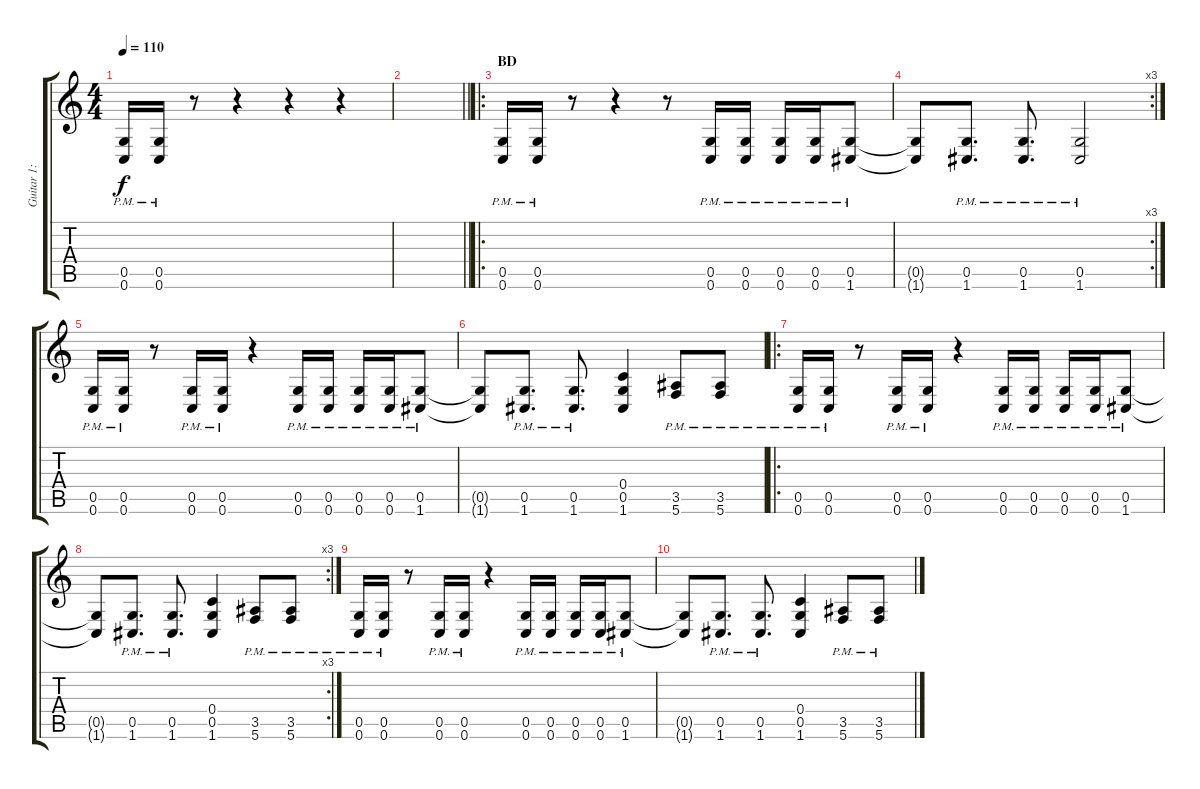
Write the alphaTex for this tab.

\track ("Guitar 1: Simon" "Guitar 1: ") {instrument distortionguitar}
\staff {score tabs}
\tuning (D4 A3 F3 C3 G2 C2) {hide}
\ts (4 4)
\tempo 110
\clef g2
\ks c
(0.5{pm} 0.6).16{dy f} (0.5{pm} 0.6).16 r.8 r.4 r.4 r.4 |
\barLineRight lightlight
|
\ro
\section ("" "BD")
(0.5{pm} 0.6).16 (0.5{pm} 0.6).16 r.8 r.4 r.8 (0.5{pm} 0.6).16 (0.5{pm} 0.6).16 (0.5{pm} 0.6).16 (0.5{pm} 0.6).16 (0.5{pm} 1.6).8 |
\rc 3
(0.5{t} 1.6{t}).8 (0.5{pm} 1.6).8{d} (0.5{pm} 1.6).8{d} (0.5{pm} 1.6).2 |
(0.5{pm} 0.6).16 (0.5{pm} 0.6).16 r.8 (0.5{pm} 0.6).16 (0.5{pm} 0.6).16 r.4 (0.5{pm} 0.6).16 (0.5{pm} 0.6).16 (0.5{pm} 0.6).16 (0.5{pm} 0.6).16 (0.5{pm} 1.6).8 |
(0.5{t} 1.6{t}).8 (0.5{pm} 1.6).8{d} (0.5{pm} 1.6).8{d} (0.4 0.5 1.6).4 (3.5{pm} 5.6).8 (3.5{pm} 5.6).8 |
\ro
(0.5{pm} 0.6).16 (0.5{pm} 0.6).16 r.8 (0.5{pm} 0.6).16 (0.5{pm} 0.6).16 r.4 (0.5{pm} 0.6).16 (0.5{pm} 0.6).16 (0.5{pm} 0.6).16 (0.5{pm} 0.6).16 (0.5{pm} 1.6).8 |
\rc 3
(0.5{t} 1.6{t}).8 (0.5{pm} 1.6).8{d} (0.5{pm} 1.6).8{d} (0.4 0.5 1.6).4 (3.5{pm} 5.6).8 (3.5{pm} 5.6).8 |
(0.5{pm} 0.6).16 (0.5{pm} 0.6).16 r.8 (0.5{pm} 0.6).16 (0.5{pm} 0.6).16 r.4 (0.5{pm} 0.6).16 (0.5{pm} 0.6).16 (0.5{pm} 0.6).16 (0.5{pm} 0.6).16 (0.5{pm} 1.6).8 |
(0.5{t} 1.6{t}).8 (0.5{pm} 1.6).8{d} (0.5{pm} 1.6).8{d} (0.4 0.5 1.6).4 (3.5{pm} 5.6).8 (3.5{pm} 5.6).8
